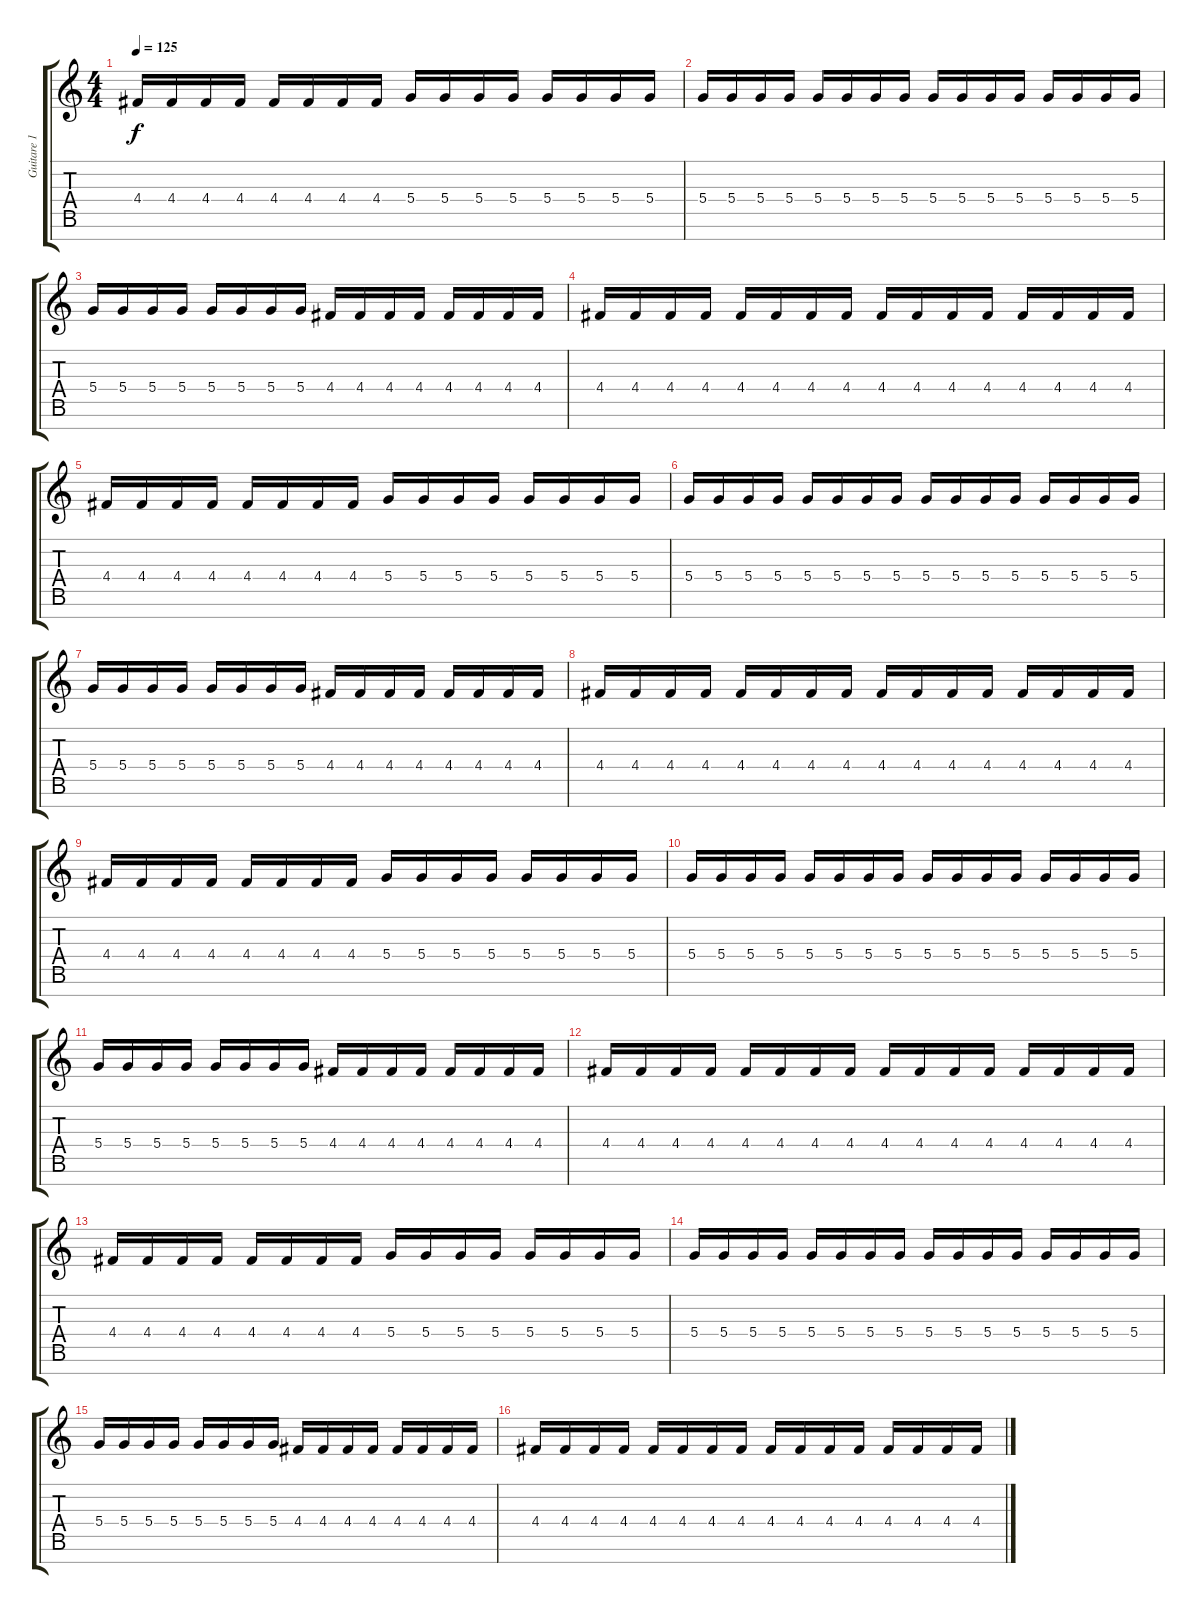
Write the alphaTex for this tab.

\track ("Guitare 1" "Guitare 1") {instrument distortionguitar}
\staff {score tabs}
\tuning (E4 B3 G3 D3 A2 E2 B1) {hide}
\ts (4 4)
\tempo 125
\clef g2
\ks c
4.4.16{dy f instrument distortionguitar} 4.4.16 4.4.16 4.4.16 4.4.16 4.4.16 4.4.16 4.4.16 5.4.16 5.4.16 5.4.16 5.4.16 5.4.16 5.4.16 5.4.16 5.4.16 |
5.4.16 5.4.16 5.4.16 5.4.16 5.4.16 5.4.16 5.4.16 5.4.16 5.4.16 5.4.16 5.4.16 5.4.16 5.4.16 5.4.16 5.4.16 5.4.16 |
5.4.16 5.4.16 5.4.16 5.4.16 5.4.16 5.4.16 5.4.16 5.4.16 4.4.16 4.4.16 4.4.16 4.4.16 4.4.16 4.4.16 4.4.16 4.4.16 |
4.4.16 4.4.16 4.4.16 4.4.16 4.4.16 4.4.16 4.4.16 4.4.16 4.4.16 4.4.16 4.4.16 4.4.16 4.4.16 4.4.16 4.4.16 4.4.16 |
4.4.16 4.4.16 4.4.16 4.4.16 4.4.16 4.4.16 4.4.16 4.4.16 5.4.16 5.4.16 5.4.16 5.4.16 5.4.16 5.4.16 5.4.16 5.4.16 |
5.4.16 5.4.16 5.4.16 5.4.16 5.4.16 5.4.16 5.4.16 5.4.16 5.4.16 5.4.16 5.4.16 5.4.16 5.4.16 5.4.16 5.4.16 5.4.16 |
5.4.16 5.4.16 5.4.16 5.4.16 5.4.16 5.4.16 5.4.16 5.4.16 4.4.16 4.4.16 4.4.16 4.4.16 4.4.16 4.4.16 4.4.16 4.4.16 |
4.4.16 4.4.16 4.4.16 4.4.16 4.4.16 4.4.16 4.4.16 4.4.16 4.4.16 4.4.16 4.4.16 4.4.16 4.4.16 4.4.16 4.4.16 4.4.16 |
4.4.16 4.4.16 4.4.16 4.4.16 4.4.16 4.4.16 4.4.16 4.4.16 5.4.16 5.4.16 5.4.16 5.4.16 5.4.16 5.4.16 5.4.16 5.4.16 |
5.4.16 5.4.16 5.4.16 5.4.16 5.4.16 5.4.16 5.4.16 5.4.16 5.4.16 5.4.16 5.4.16 5.4.16 5.4.16 5.4.16 5.4.16 5.4.16 |
5.4.16 5.4.16 5.4.16 5.4.16 5.4.16 5.4.16 5.4.16 5.4.16 4.4.16 4.4.16 4.4.16 4.4.16 4.4.16 4.4.16 4.4.16 4.4.16 |
4.4.16 4.4.16 4.4.16 4.4.16 4.4.16 4.4.16 4.4.16 4.4.16 4.4.16 4.4.16 4.4.16 4.4.16 4.4.16 4.4.16 4.4.16 4.4.16 |
4.4.16 4.4.16 4.4.16 4.4.16 4.4.16 4.4.16 4.4.16 4.4.16 5.4.16 5.4.16 5.4.16 5.4.16 5.4.16 5.4.16 5.4.16 5.4.16 |
5.4.16 5.4.16 5.4.16 5.4.16 5.4.16 5.4.16 5.4.16 5.4.16 5.4.16 5.4.16 5.4.16 5.4.16 5.4.16 5.4.16 5.4.16 5.4.16 |
5.4.16 5.4.16 5.4.16 5.4.16 5.4.16 5.4.16 5.4.16 5.4.16 4.4.16 4.4.16 4.4.16 4.4.16 4.4.16 4.4.16 4.4.16 4.4.16 |
4.4.16 4.4.16 4.4.16 4.4.16 4.4.16 4.4.16 4.4.16 4.4.16 4.4.16 4.4.16 4.4.16 4.4.16 4.4.16 4.4.16 4.4.16 4.4.16
